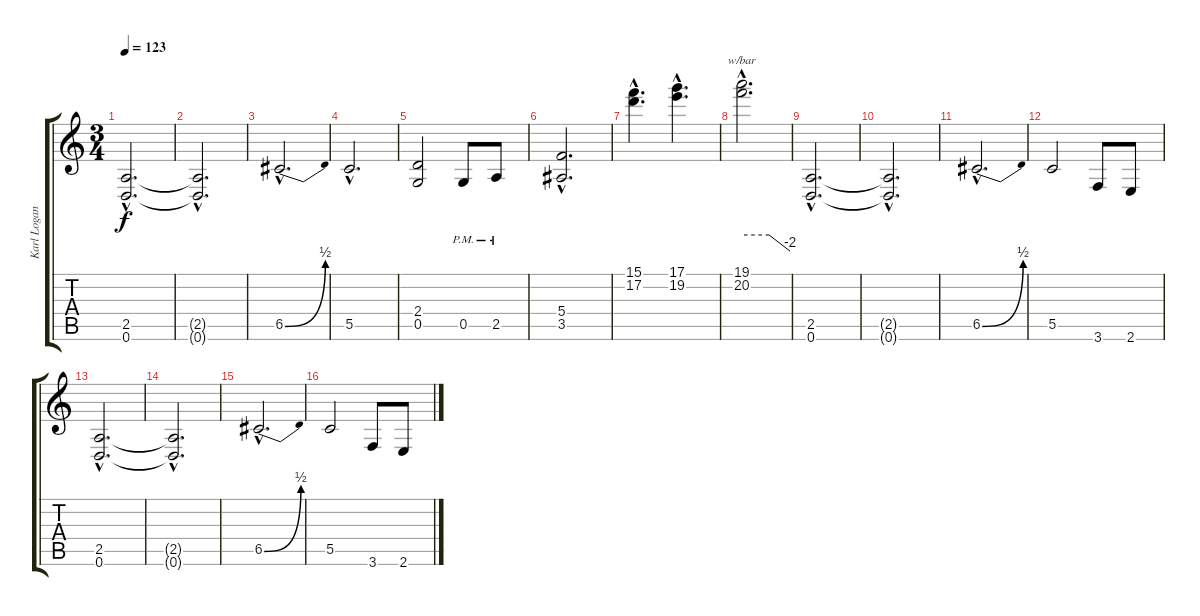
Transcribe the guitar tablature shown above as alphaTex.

\track ("Karl Logan" "Karl Logan") {instrument distortionguitar}
\staff {score tabs}
\tuning (D4 A3 F3 C3 G2 D2) {hide}
\ts (3 4)
\tempo 123
\clef g2
\ks c
(2.5{hac} 0.6{hac}).2{d dy f} |
(2.5{hac t} 0.6{hac t}).2{d} |
6.5{be (bend 0 0 60 2) hac}.2{d} |
5.5{hac}.2{d} |
(2.4 0.5).2 0.5{pm}.8 2.5{pm}.8 |
(5.4{hac} 3.5{hac}).2{d} |
(15.1{hac} 17.2{hac}).4{d} (17.1{hac} 19.2{hac}).4{d} |
(19.1{hac} 20.2{hac}).2{d tbe (custom default 0 0 34 0 60 -8)} |
(2.5{hac} 0.6{hac}).2{d} |
(2.5{hac t} 0.6{hac t}).2{d} |
6.5{be (bend 0 0 60 2) hac}.2{d} |
5.5.2 3.6.8 2.6.8 |
(2.5{hac} 0.6{hac}).2{d} |
(2.5{hac t} 0.6{hac t}).2{d} |
6.5{be (bend 0 0 60 2) hac}.2{d} |
5.5.2 3.6.8 2.6.8
